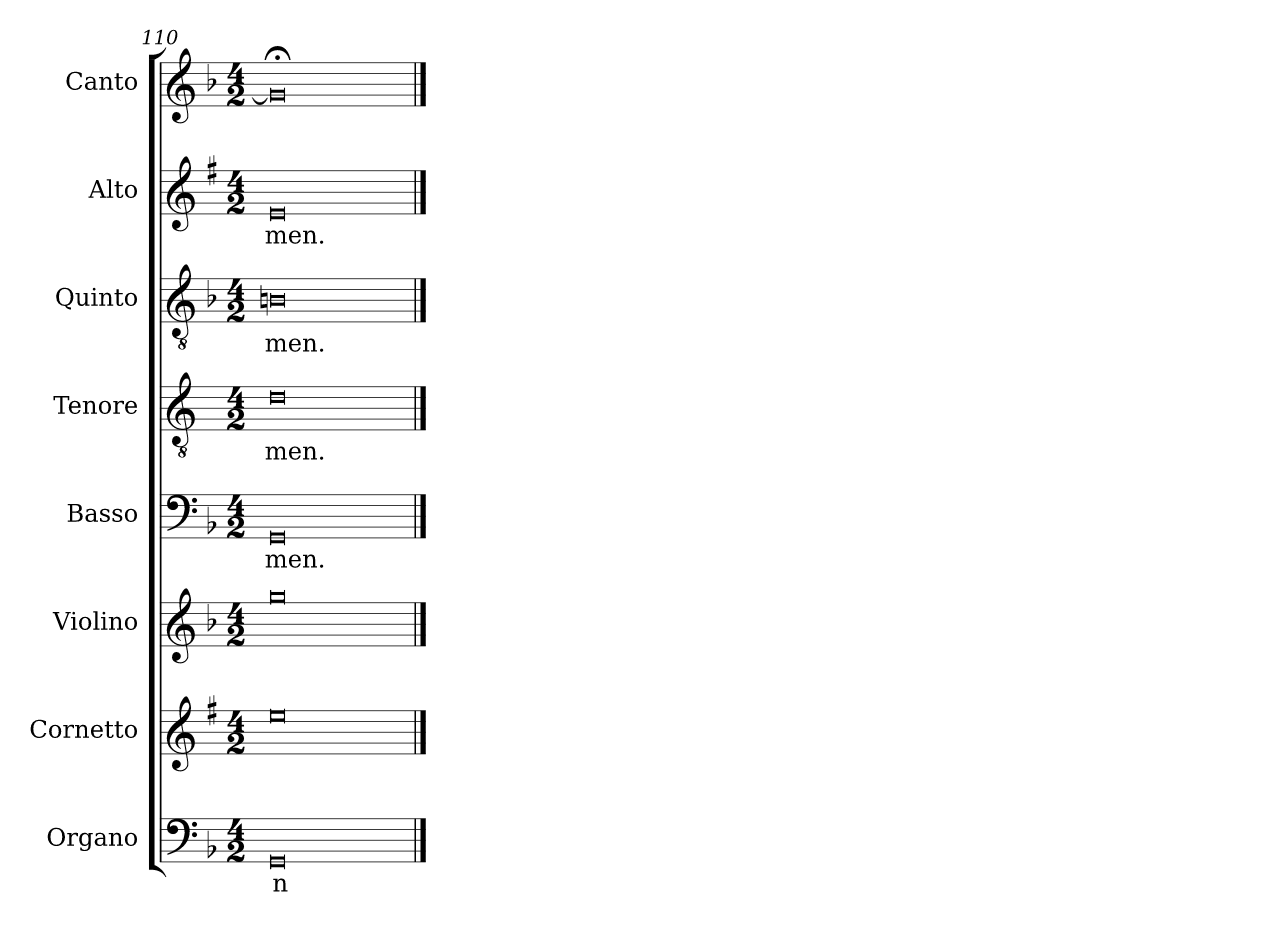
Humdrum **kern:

**kern	**text	**kern	**kern	**kern	**text	**kern	**text	**kern	**text	**kern	**text	**kern
*part8	*part8	*part7	*part6	*part5	*part5	*part4	*part4	*part3	*part3	*part2	*part2	*part1
*staff8	*staff8	*staff7	*staff6	*staff5	*staff5	*staff4	*staff4	*staff3	*staff3	*staff2	*staff2	*staff1
*I"Organo	*	*I"Cornetto	*I"Violino	*I"Basso	*	*I"Tenore	*	*I"Quinto	*	*I"Alto	*	*I"Canto
*I'Or	*	*I'Cto.	*I'Vln.	*I'B	*	*I'T	*	*	*	*I'A	*	*I'C
*clefF4	*	*clefG2	*clefG2	*clefF4	*	*clefGv2	*	*clefGv2	*	*clefG2	*	*clefG2
*	*	*ITrd1c2	*	*	*	*ITrd4c7	*	*	*	*ITrd1c2	*	*
*k[b-]	*	*k[b-]	*k[b-]	*k[b-]	*	*k[b-]	*	*k[b-]	*	*k[b-]	*	*k[b-]
*F:	*	*F:	*F:	*F:	*	*F:	*	*F:	*	*F:	*	*F:
*M4/2	*	*M4/2	*M4/2	*M4/2	*	*M4/2	*	*M4/2	*	*M4/2	*	*M4/2
=110	=110	=110	=110	=110	=110	=110	=110	=110	=110	=110	=110	=110
!	!LO:LY:b	!	!	!	!LO:LY:b	!	!LO:LY:b	!	!LO:LY:b	!	!LO:LY:b	!
0GG	n	0dd	0gg	0GG	-men.	0G	-men.	0Bn	-men.	0d	-men.	0g;<]
==	==	==	==	==	==	==	==	==	==	==	==	==
*-	*-	*-	*-	*-	*-	*-	*-	*-	*-	*-	*-	*-
